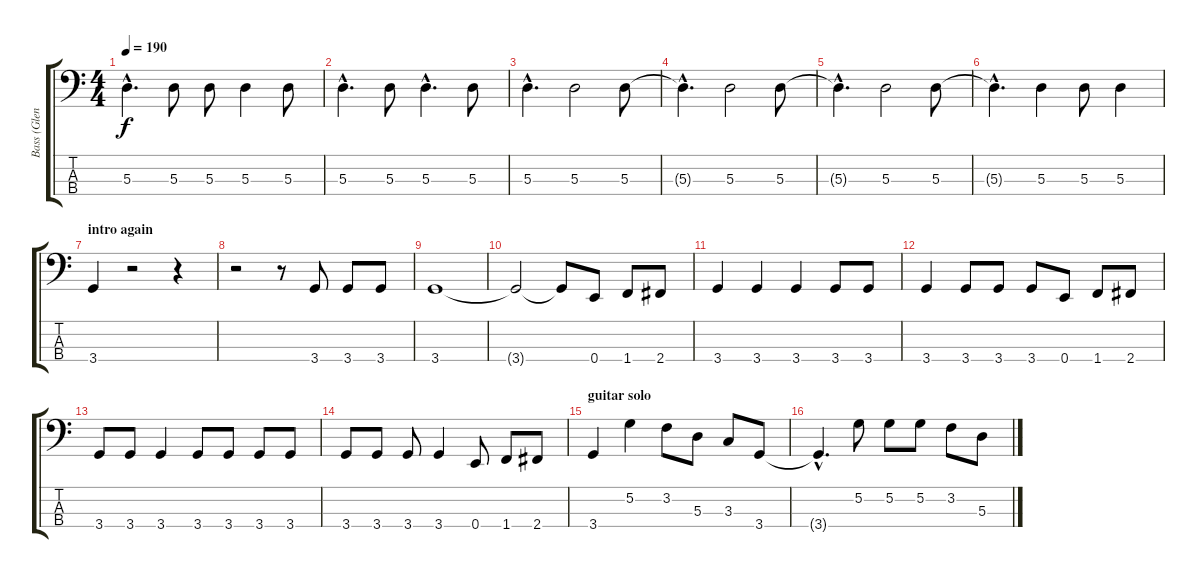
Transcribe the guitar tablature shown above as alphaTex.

\track ("Bass (Glenn)" "Bass (Glen") {instrument electricbasspick}
\staff {score tabs}
\tuning (G2 D2 A1 E1) {hide}
\ts (4 4)
\tempo 190
\clef f4
\ks c
5.3{hac}.4{d dy f} 5.3.8 5.3.8 5.3.4 5.3.8 |
5.3{hac}.4{d} 5.3.8 5.3{hac}.4{d} 5.3.8 |
5.3{hac}.4{d} 5.3.2 5.3.8 |
5.3{hac t}.4{d} 5.3.2 5.3.8 |
5.3{hac t}.4{d} 5.3.2 5.3.8 |
5.3{hac t}.4{d} 5.3.4 5.3.8 5.3.4 |
\section ("" "intro again")
3.4.4 r.2 r.4 |
r.2 r.8 3.4.8 3.4.8 3.4.8 |
3.4.1 |
3.4{t}.2 3.4{t}.8 0.4.8 1.4.8 2.4.8 |
3.4.4 3.4.4 3.4.4 3.4.8 3.4.8 |
3.4.4 3.4.8 3.4.8 3.4.8 0.4.8 1.4.8 2.4.8 |
3.4.8 3.4.8 3.4.4 3.4.8 3.4.8 3.4.8 3.4.8 |
3.4.8 3.4.8 3.4.8 3.4.4 0.4.8 1.4.8 2.4.8 |
\section ("" "guitar solo")
3.4.4 5.2.4 3.2.8 5.3.8 3.3.8 3.4.8 |
3.4{hac t}.4{d} 5.2.8 5.2.8 5.2.8 3.2.8 5.3.8
